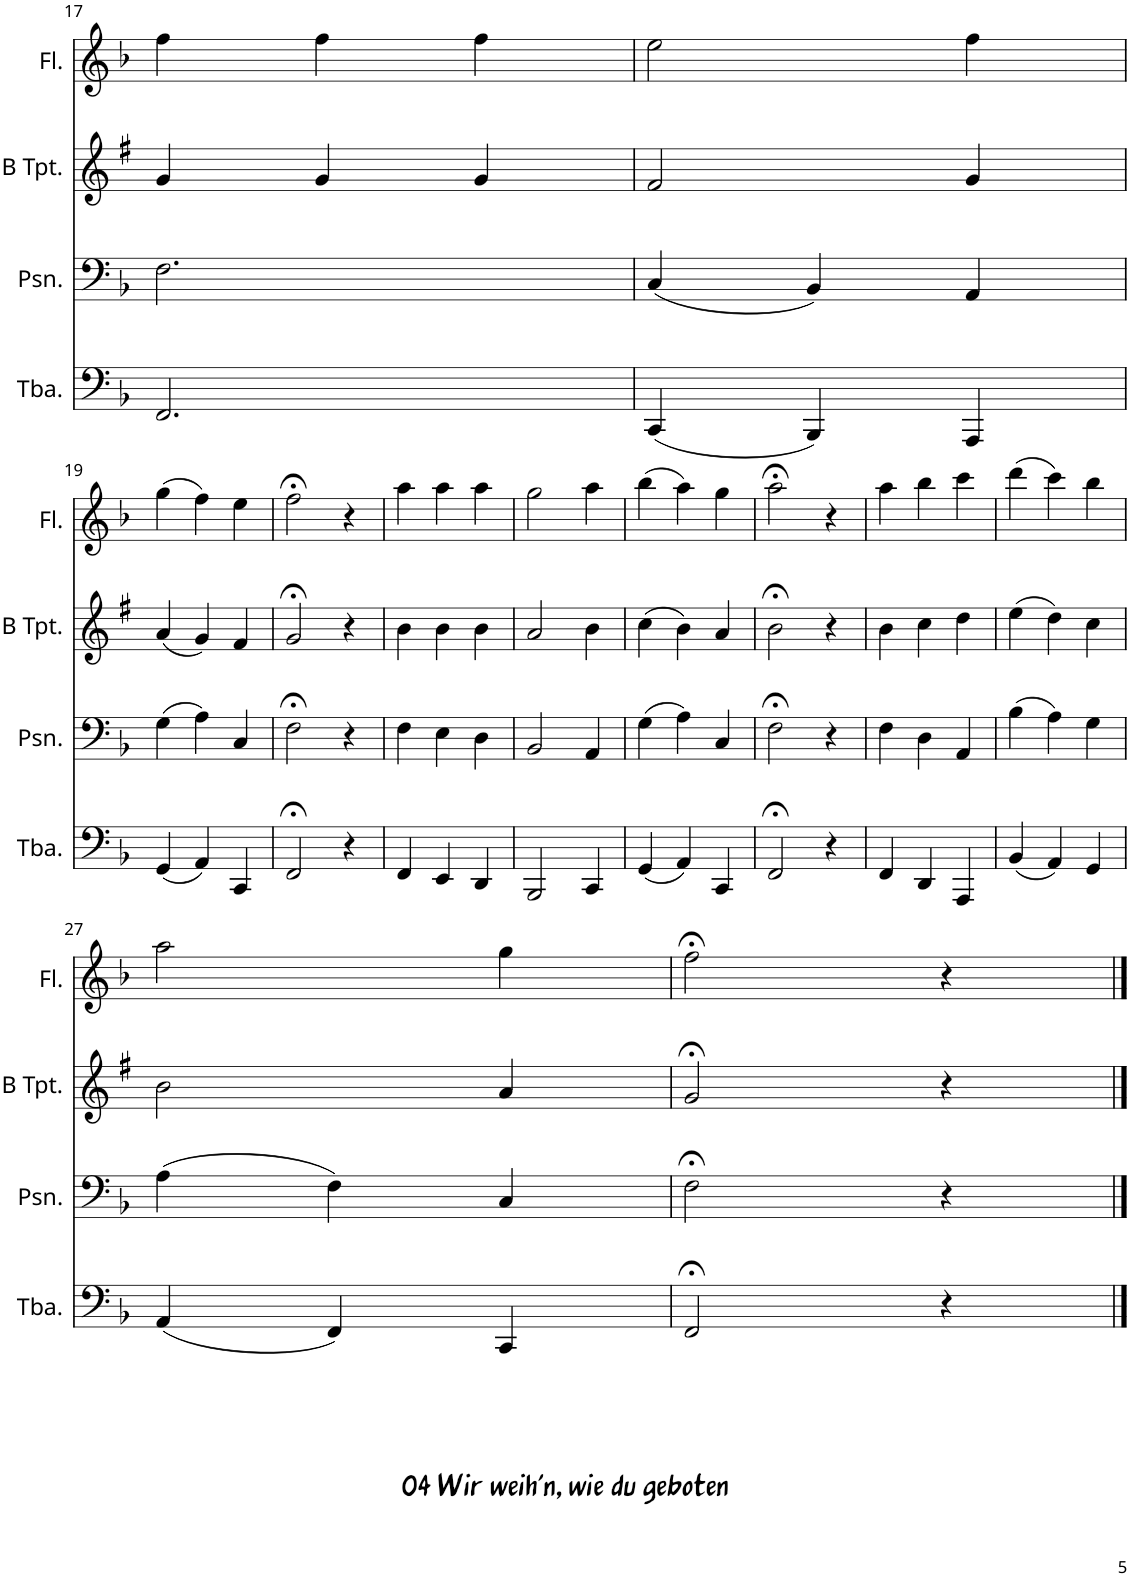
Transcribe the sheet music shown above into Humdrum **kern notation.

**kern	**kern	**kern	**kern
*part4	*part3	*part2	*part1
*staff4	*staff3	*staff2	*staff1
*I"Tuba	*I"Posaune	*I"Trompete in B	*I"Flöte
*I'Tba.	*I'Psn.	*	*I'Fl.
!!LO:PB:g=z
*clefF4	*clefF4	*clefG2	*clefG2
*	*	*Trd1c2	*
*k[b-]	*k[b-]	*k[f#]	*k[b-]
*M3/4	*M3/4	*M3/4	*M3/4
=17	=17	=17	=17
2.FF/	2.F\	4g/	4ff\
.	.	4g/	4ff\
.	.	4g/	4ff\
=18	=18	=18	=18
(4CC/	(4C/	2f#/	2ee\
4BBB-/)	4BB-/)	.	.
4AAA/	4AA/	4g/	4ff\
!!LO:LB:g=z
=19	=19	=19	=19
(4GG/	(4G\	(4a/	(4gg\
4AA/)	4A\)	4g/)	4ff\)
4CC/	4C/	4f#/	4ee\
=20	=20	=20	=20
2FF;</	2F;<\	2g;</	2ff;<\
4r	4r	4r	4r
=21	=21	=21	=21
4FF/	4F\	4b\	4aa\
4EE/	4E\	4b\	4aa\
4DD/	4D\	4b\	4aa\
=22	=22	=22	=22
2BBB-/	2BB-/	2a/	2gg\
4CC/	4AA/	4b\	4aa\
=23	=23	=23	=23
(4GG/	(4G\	(4cc\	(4bb-\
4AA/)	4A\)	4b\)	4aa\)
4CC/	4C/	4a/	4gg\
=24	=24	=24	=24
2FF;</	2F;<\	2b;<\	2aa;<\
4r	4r	4r	4r
=25	=25	=25	=25
4FF/	4F\	4b\	4aa\
4DD/	4D\	4cc\	4bb-\
4AAA/	4AA/	4dd\	4ccc\
=26	=26	=26	=26
(4BB-/	(4B-\	(4ee\	(4ddd\
4AA/)	4A\)	4dd\)	4ccc\)
4GG/	4G\	4cc\	4bb-\
!!LO:LB:g=z
=27	=27	=27	=27
(4AA/	(4A\	2b\	2aa\
4FF/)	4F\)	.	.
4CC/	4C/	4a/	4gg\
=28	=28	=28	=28
2FF;</	2F;<\	2g;</	2ff;<\
4r	4r	4r	4r
==	==	==	==
*-	*-	*-	*-
